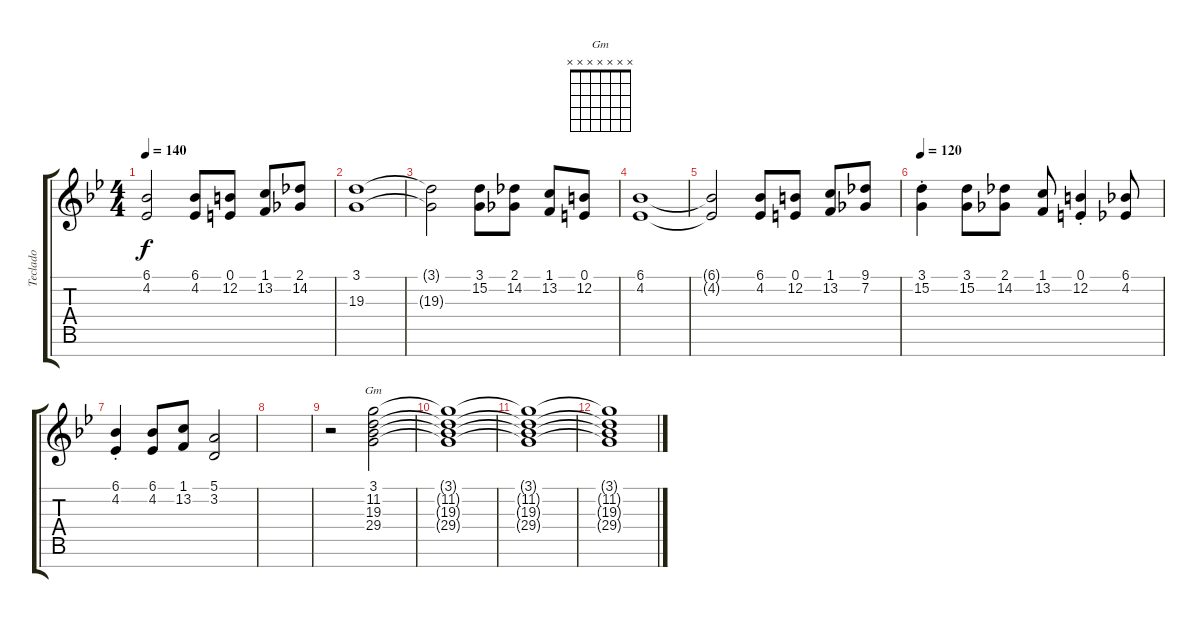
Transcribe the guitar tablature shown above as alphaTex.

\track ("Teclado" "Teclado") {instrument synthstrings1}
\staff {score tabs}
\tuning (E4 B3 G3 D3 A2 E2 B1) {hide}
\chord ("Gm" x x x x x x x)
\ts (4 4)
\tempo 140
\clef g2
\ks gminor
(6.1{t} 4.2{t}).2{dy f} (6.1 4.2).8 (0.1 12.2).8 (1.1 13.2).8 (2.1 14.2).8 |
(3.1 19.3).1 |
(3.1{t} 19.3{t}).2 (3.1 15.2).8 (2.1 14.2).8 (1.1 13.2).8 (0.1 12.2).8 |
(6.1 4.2).1 |
(6.1{t} 4.2{t}).2 (6.1 4.2).8 (0.1 12.2).8 (1.1 13.2).8 (9.1 7.2).8 |
\tempo 120
(3.1{st} 15.2{st}).4 (3.1 15.2).8 (2.1 14.2).8 (1.1 13.2).8 (0.1{st} 12.2{st}).4 (6.1 4.2).8 |
(6.1{st} 4.2{st}).4 (6.1 4.2).8 (1.1 13.2).8 (5.1 3.2).2 |
|
r.2 (3.1 11.2 19.3 29.4).2{ch "Gm"} |
(3.1{t} 11.2{t} 19.3{t} 29.4{t}).1 |
(3.1{t} 11.2{t} 19.3{t} 29.4{t}).1 |
(3.1{t} 11.2{t} 19.3{t} 29.4{t}).1
